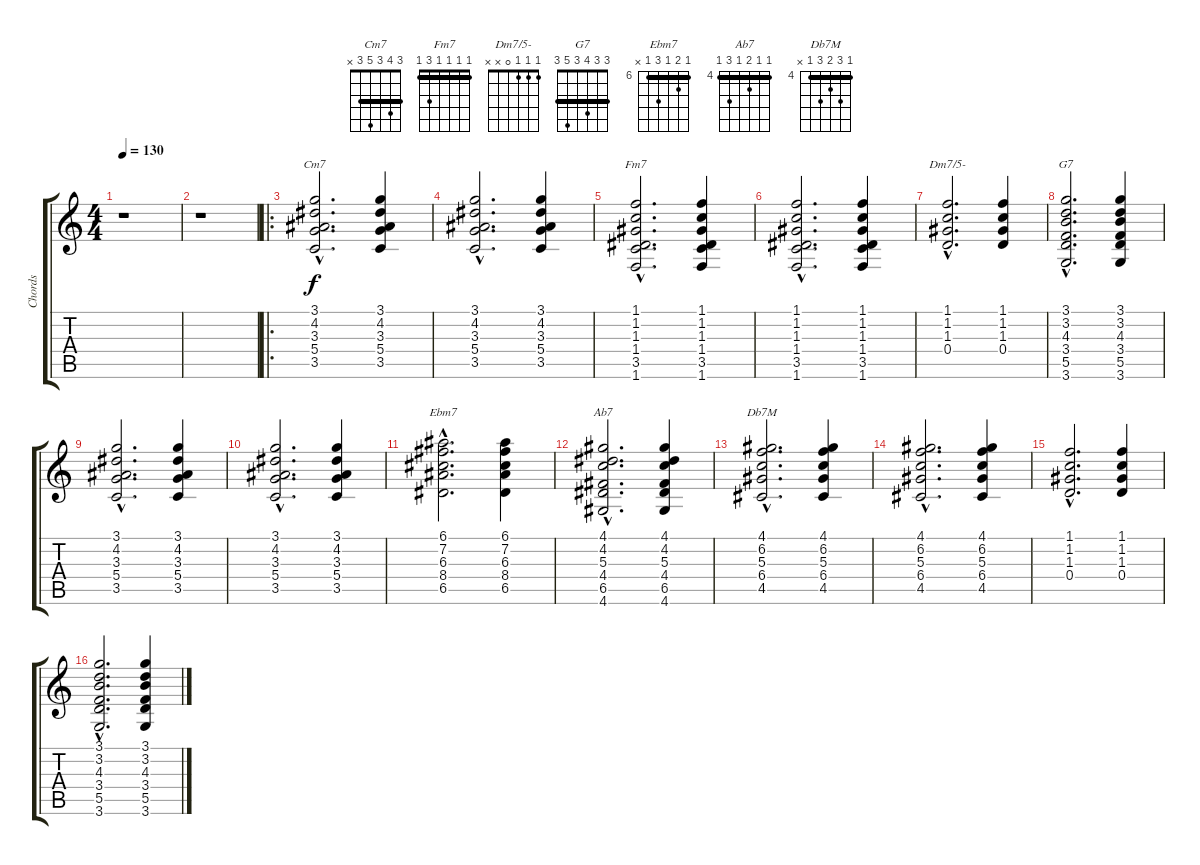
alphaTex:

\track ("Chords" "Chords") {instrument acousticguitarsteel}
\staff {score tabs}
\tuning (E4 B3 G3 D3 A2 E2) {hide}
\chord ("Cm7" 3 4 3 5 3 x) {barre 3}
\chord ("Fm7" 1 1 1 1 3 1) {barre 1}
\chord ("Dm7/5-" 1 1 1 0 x x)
\chord ("G7" 3 3 4 3 5 3) {barre 3}
\chord ("Ebm7" 6 7 6 8 6 x) {firstfret 6 barre 6}
\chord ("Ab7" 4 4 5 4 6 4) {firstfret 4 barre 4}
\chord ("Db7M" 4 6 5 6 4 x) {firstfret 4 barre 4}
\ts (4 4)
\tempo 130
\clef g2
\ks c
r.1{dy f instrument acousticguitarsteel} |
r.1 |
\ro
(3.1{hac} 4.2{hac} 3.3{hac} 5.4{hac} 3.5{hac}).2{d ch "Cm7"} (3.1 4.2 3.3 5.4 3.5).4 |
(3.1{hac} 4.2{hac} 3.3{hac} 5.4{hac} 3.5{hac}).2{d} (3.1 4.2 3.3 5.4 3.5).4 |
(1.1{hac} 1.2{hac} 1.3{hac} 1.4{hac} 3.5{hac} 1.6{hac}).2{d ch "Fm7"} (1.1 1.2 1.3 1.4 3.5 1.6).4 |
(1.1{hac} 1.2{hac} 1.3{hac} 1.4{hac} 3.5{hac} 1.6{hac}).2{d} (1.1 1.2 1.3 1.4 3.5 1.6).4 |
(1.1{hac} 1.2{hac} 1.3{hac} 0.4{hac}).2{d ch "Dm7/5-"} (1.1 1.2 1.3 0.4).4 |
(3.1{hac} 3.2{hac} 4.3{hac} 3.4{hac} 5.5{hac} 3.6{hac}).2{d ch "G7"} (3.1 3.2 4.3 3.4 5.5 3.6).4 |
(3.1{hac} 4.2{hac} 3.3{hac} 5.4{hac} 3.5{hac}).2{d} (3.1 4.2 3.3 5.4 3.5).4 |
(3.1{hac} 4.2{hac} 3.3{hac} 5.4{hac} 3.5{hac}).2{d} (3.1 4.2 3.3 5.4 3.5).4 |
(6.1{hac} 7.2{hac} 6.3{hac} 8.4{hac} 6.5{hac}).2{d ch "Ebm7"} (6.1 7.2 6.3 8.4 6.5).4 |
(4.1{hac} 4.2{hac} 5.3{hac} 4.4{hac} 6.5{hac} 4.6{hac}).2{d ch "Ab7"} (4.1 4.2 5.3 4.4 6.5 4.6).4 |
(4.1{hac} 6.2{hac} 5.3{hac} 6.4{hac} 4.5{hac}).2{d ch "Db7M"} (4.1 6.2 5.3 6.4 4.5).4 |
(4.1{hac} 6.2{hac} 5.3{hac} 6.4{hac} 4.5{hac}).2{d} (4.1 6.2 5.3 6.4 4.5).4 |
(1.1{hac} 1.2{hac} 1.3{hac} 0.4{hac}).2{d} (1.1 1.2 1.3 0.4).4 |
(3.1{hac} 3.2{hac} 4.3{hac} 3.4{hac} 5.5{hac} 3.6{hac}).2{d} (3.1 3.2 4.3 3.4 5.5 3.6).4
